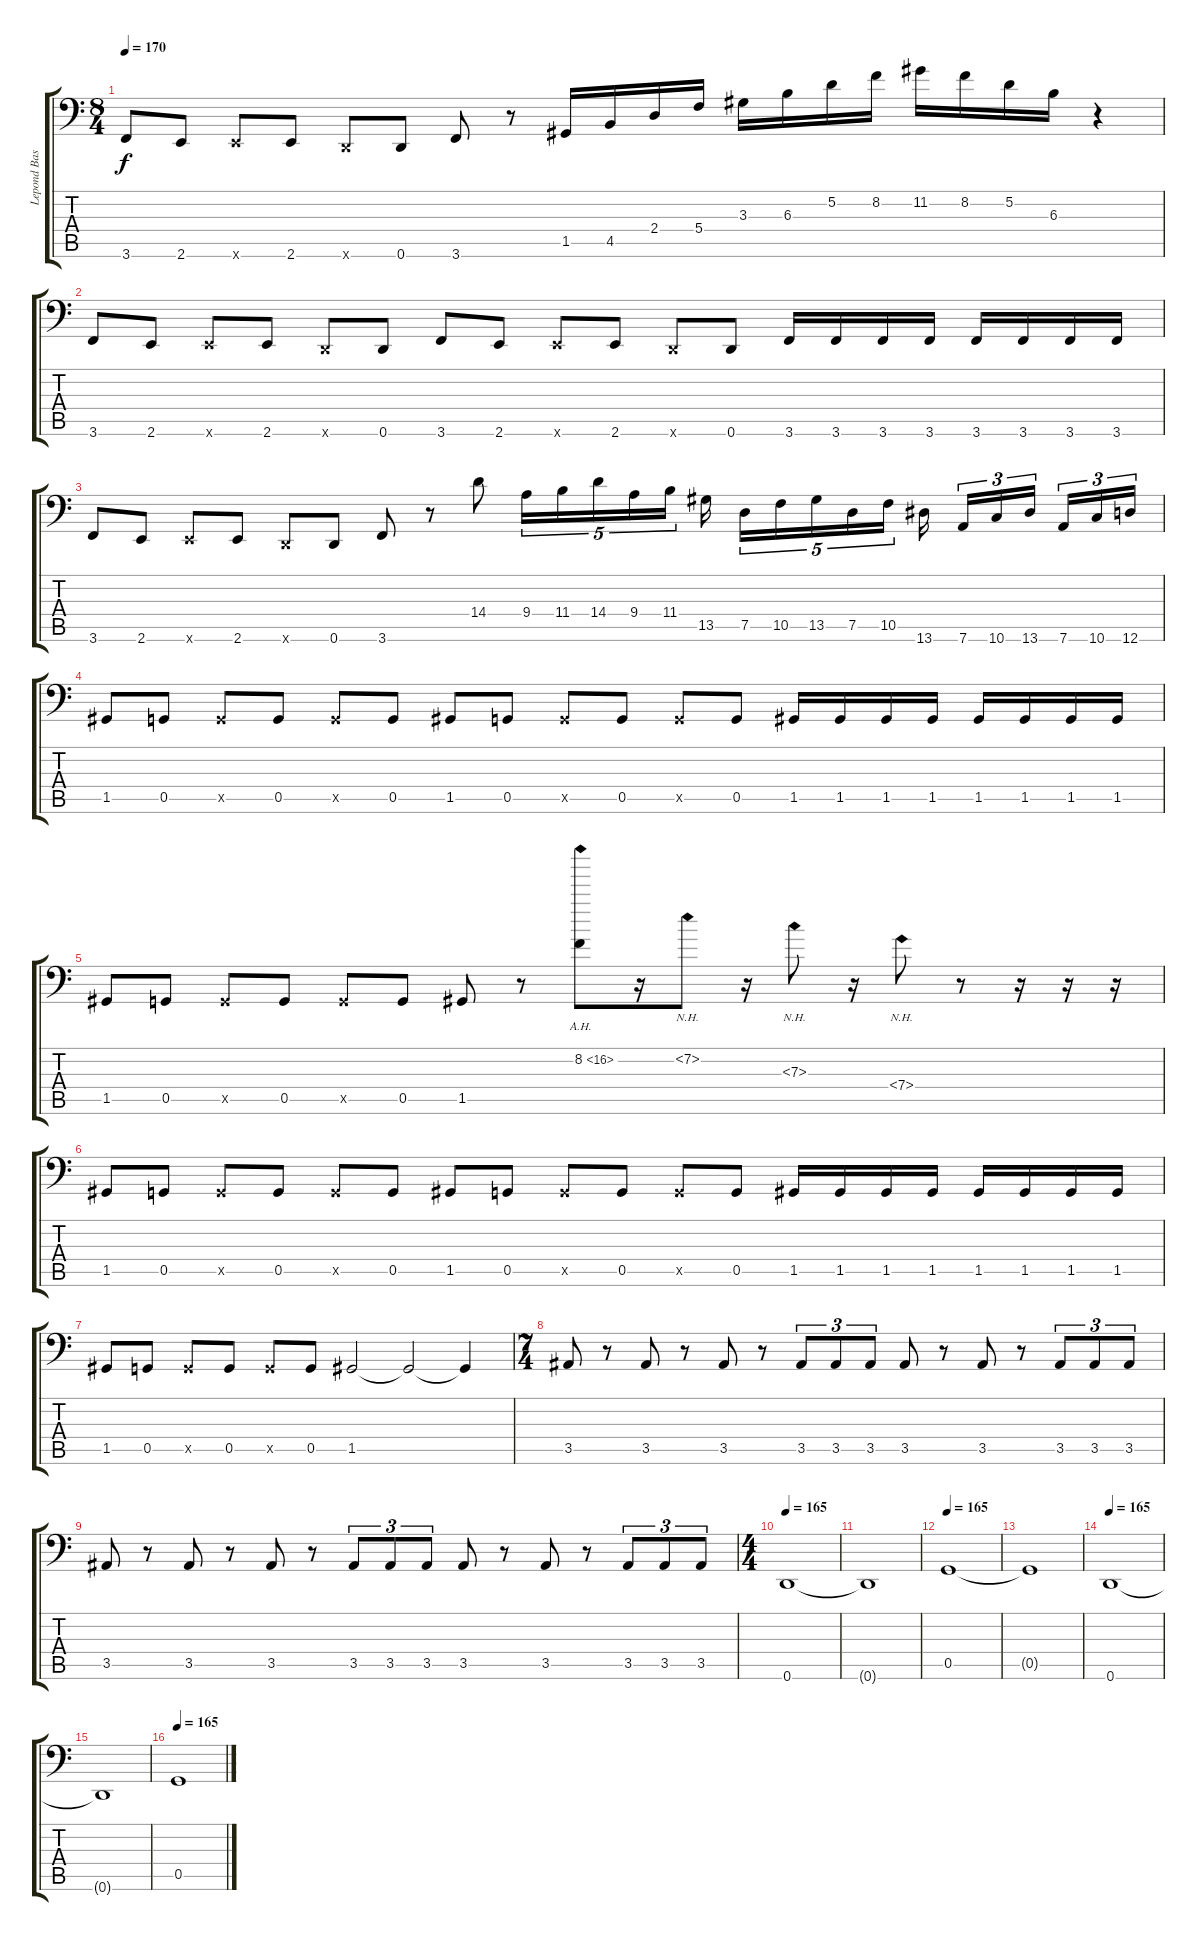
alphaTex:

\track ("Lepond Bass" "Lepond Bas") {instrument electricbassfinger}
\staff {score tabs}
\tuning (D3 A2 F2 C2 G1 D1) {hide}
\ts (8 4)
\tempo 170
\clef f4
\ks c
3.6.8{dy f} 2.6.8 2.6{x}.8 2.6.8 0.6{x}.8 0.6.8 3.6.8 r.8 1.5.16 4.5.16 2.4.16 5.4.16 3.3.16 6.3.16 5.2.16 8.2.16 11.2.16 8.2.16 5.2.16 6.3.16 r.4 |
3.6.8 2.6.8 2.6{x}.8 2.6.8 0.6{x}.8 0.6.8 3.6.8 2.6.8 2.6{x}.8 2.6.8 0.6{x}.8 0.6.8 3.6.16 3.6.16 3.6.16 3.6.16 3.6.16 3.6.16 3.6.16 3.6.16 |
3.6.8 2.6.8 2.6{x}.8 2.6.8 0.6{x}.8 0.6.8 3.6.8 r.8 14.4.8 9.4.16{tu (5 4)} 11.4.16{tu (5 4)} 14.4.16{tu (5 4)} 9.4.16{tu (5 4)} 11.4.16{tu (5 4)} 13.5.16 7.5.16{tu (5 4)} 10.5.16{tu (5 4)} 13.5.16{tu (5 4)} 7.5.16{tu (5 4)} 10.5.16{tu (5 4)} 13.6.16 7.6.16{tu (3 2)} 10.6.16{tu (3 2)} 13.6.16{tu (3 2)} 7.6.16{tu (3 2)} 10.6.16{tu (3 2)} 12.6.16{tu (3 2)} |
1.5.8 0.5.8 0.5{x}.8 0.5.8 0.5{x}.8 0.5.8 1.5.8 0.5.8 0.5{x}.8 0.5.8 0.5{x}.8 0.5.8 1.5.16 1.5.16 1.5.16 1.5.16 1.5.16 1.5.16 1.5.16 1.5.16 |
1.5.8 0.5.8 0.5{x}.8 0.5.8 0.5{x}.8 0.5.8 1.5.8 r.8 8.2{ah 8}.8 r.16 7.2{nh}.8 r.16 7.3{nh}.8 r.16 7.4{nh}.8 r.8 r.16 r.16 r.16 |
1.5.8 0.5.8 0.5{x}.8 0.5.8 0.5{x}.8 0.5.8 1.5.8 0.5.8 0.5{x}.8 0.5.8 0.5{x}.8 0.5.8 1.5.16 1.5.16 1.5.16 1.5.16 1.5.16 1.5.16 1.5.16 1.5.16 |
1.5.8 0.5.8 0.5{x}.8 0.5.8 0.5{x}.8 0.5.8 1.5.2 1.5{t}.2 1.5{t}.4 |
\ts (7 4)
3.5.8 r.8 3.5.8 r.8 3.5.8 r.8 3.5.8{tu (3 2)} 3.5.8{tu (3 2)} 3.5.8{tu (3 2)} 3.5.8 r.8 3.5.8 r.8 3.5.8{tu (3 2)} 3.5.8{tu (3 2)} 3.5.8{tu (3 2)} |
3.5.8 r.8 3.5.8 r.8 3.5.8 r.8 3.5.8{tu (3 2)} 3.5.8{tu (3 2)} 3.5.8{tu (3 2)} 3.5.8 r.8 3.5.8 r.8 3.5.8{tu (3 2)} 3.5.8{tu (3 2)} 3.5.8{tu (3 2)} |
\ts (4 4)
\tempo 165
0.6.1 |
0.6{t}.1 |
\tempo 165
0.5.1 |
0.5{t}.1 |
\tempo 165
0.6.1 |
0.6{t}.1 |
\tempo 165
0.5.1
